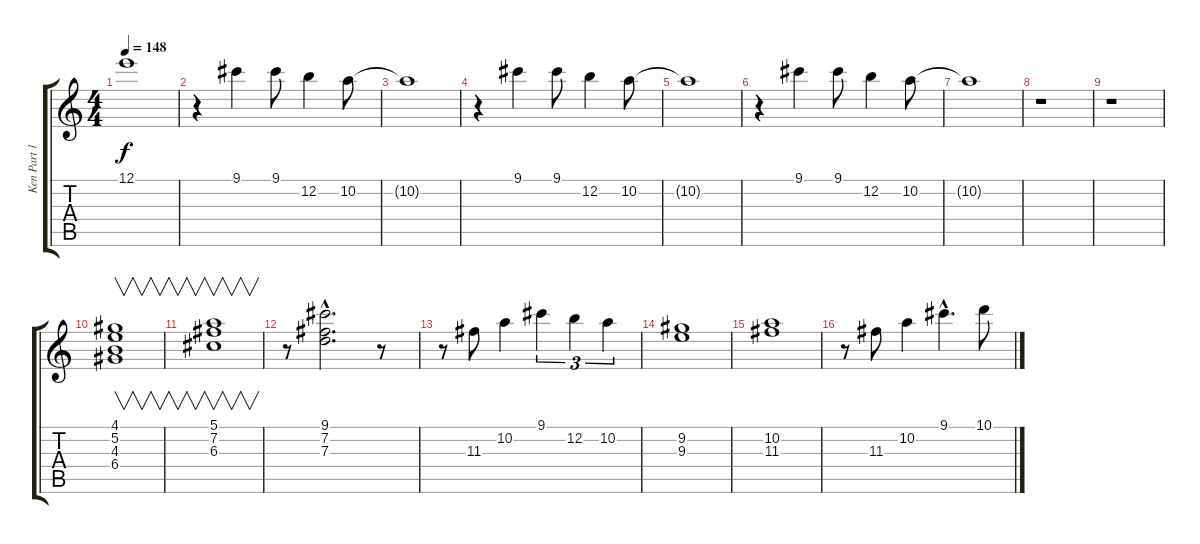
\track ("Ken Part 1" "Ken Part 1") {instrument electricguitarclean}
\staff {score tabs}
\tuning (E4 B3 G3 D3 A2 E2) {hide}
\ts (4 4)
\tempo 148
\clef g2
\ks c
12.1.1{dy f} |
r.4 9.1.4 9.1.8 12.2.4 10.2.8 |
10.2{t}.1 |
r.4 9.1.4 9.1.8 12.2.4 10.2.8 |
10.2{t}.1 |
r.4 9.1.4 9.1.8 12.2.4 10.2.8 |
10.2{t}.1 |
r.1 |
r.1 |
(4.1 5.2 4.3 6.4).1{v} |
(5.1 7.2 6.3).1{v} |
r.8 (9.1{hac} 7.2{hac} 7.3{hac}).2{d} r.8 |
r.8 11.3.8 10.2.4 9.1.4{tu (3 2)} 12.2.4{tu (3 2)} 10.2.4{tu (3 2)} |
(9.2 9.3).1 |
(10.2 11.3).1 |
r.8 11.3.8 10.2.4 9.1{hac}.4{d} 10.1.8
